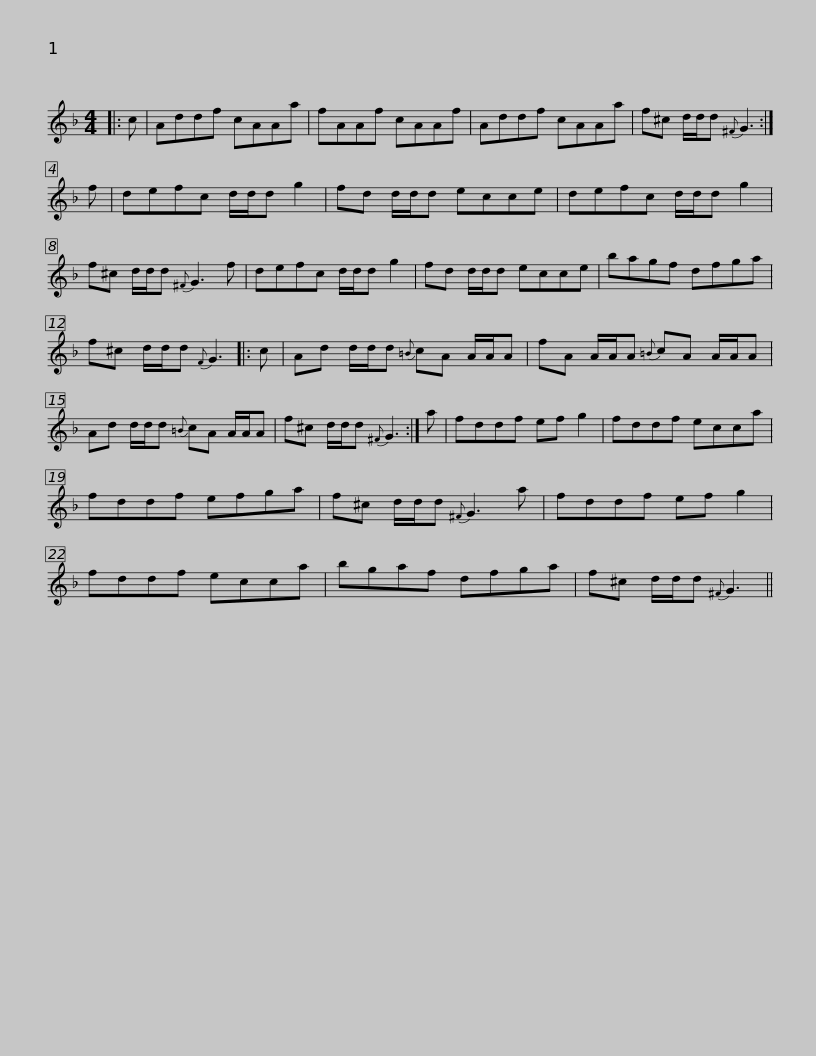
X:1
L:1/8
M:4/4
I:linebreak $
K:Dmin
V:1 treble
V:1
|: c | Addf cAAa | fAAf cAAf | Addf cAAa | f^c d/d/d{^F} G3 :| %5
 f |$ defc d/d/d g2 | fd d/d/d ecce | defc d/d/d g2 | f^c d/d/d{^F} G3 f | %10
 defc d/d/d g2 |$ fd d/d/d ecce | bagf dfga | f^c d/d/d{F} G3 |: c | %15
 Ad d/d/d{=B} cA A/A/A |$ fA A/A/A{=B} cA A/A/A | Ad d/d/d{=B} cA A/A/A | f^c d/d/d{^F} G3 :| a | %20
 fddf ef g2 |$ fddf ecca | fddf efga | f^c d/d/d{^F} G3 a | fddf ef g2 | %25
 fddf ecca |$ bgaf dfga | f^c d/d/d{^F} G3 || %28
